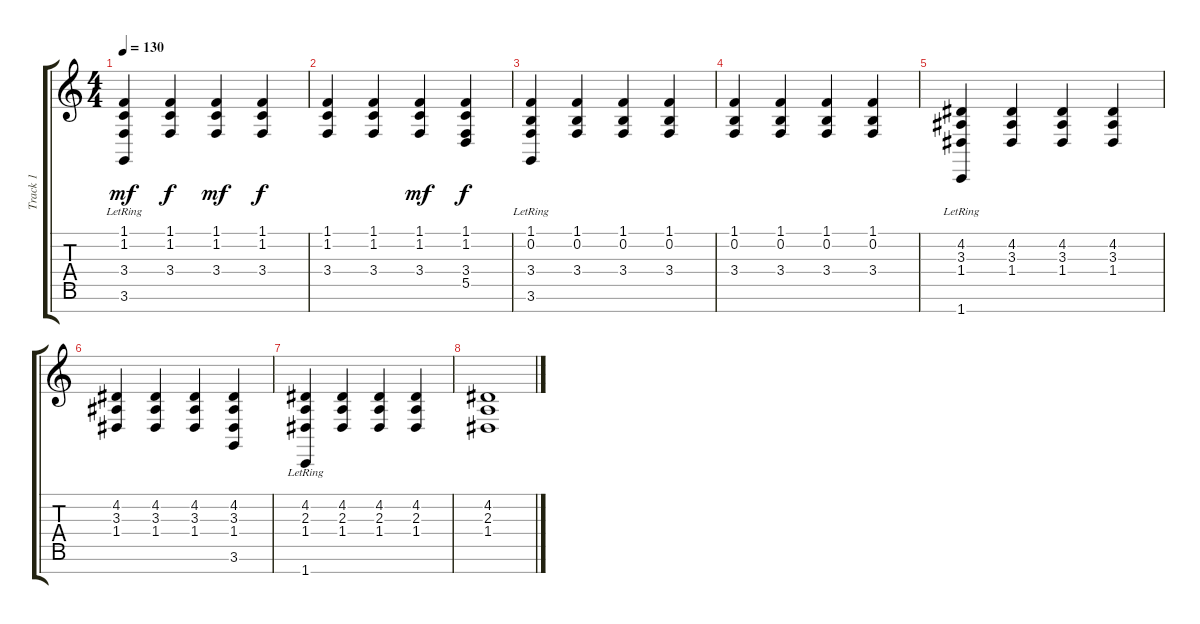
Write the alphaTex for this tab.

\track ("Track 1" "Track 1") {instrument acousticgrandpiano}
\staff {score tabs}
\tuning (E4 B3 G3 D3 A2 E2 B1) {hide}
\ts (4 4)
\tempo 130
\clef g2
\ks c
(1.1 1.2 3.4 3.6{lr}).4{dy mf} (1.1 1.2 3.4).4{dy f} (1.1 1.2 3.4).4{dy mf} (1.1 1.2 3.4).4{dy f} |
(1.1 1.2 3.4).4 (1.1 1.2 3.4).4 (1.1 1.2 3.4).4{dy mf} (1.1 1.2 3.4 5.5).4{dy f} |
(1.1 0.2 3.4 3.6{lr}).4 (1.1 0.2 3.4).4 (1.1 0.2 3.4).4 (1.1 0.2 3.4).4 |
(1.1 0.2 3.4).4 (1.1 0.2 3.4).4 (1.1 0.2 3.4).4 (1.1 0.2 3.4).4 |
(4.2 3.3 1.4 1.7{lr}).4 (4.2 3.3 1.4).4 (4.2 3.3 1.4).4 (4.2 3.3 1.4).4 |
(4.2 3.3 1.4).4 (4.2 3.3 1.4).4 (4.2 3.3 1.4).4 (4.2 3.3 1.4 3.6).4 |
(4.2 2.3 1.4 1.7{lr}).4 (4.2 2.3 1.4).4 (4.2 2.3 1.4).4 (4.2 2.3 1.4).4 |
(4.2 2.3 1.4).1
